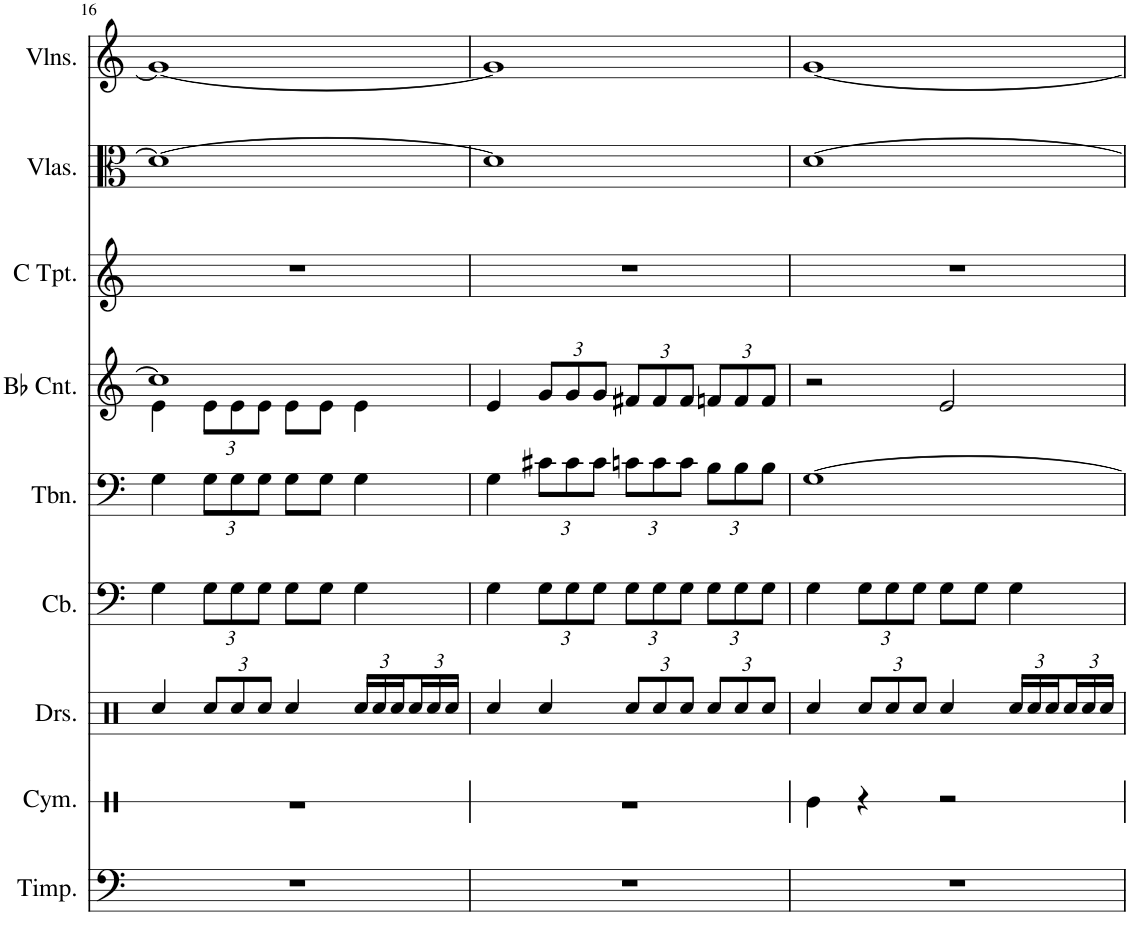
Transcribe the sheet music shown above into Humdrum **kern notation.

**kern	**kern	**kern	**kern	**kern	**kern	**kern	**kern	**kern
*part9	*part8	*part7	*part6	*part5	*part4	*part3	*part2	*part1
*staff9	*staff8	*staff7	*staff6	*staff5	*staff4	*staff3	*staff2	*staff1
*I"Timpani, Timpani	*I"Cymbal, Orchestral Cymbal	*I"Drumset, Snare Drum	*I"Contrabass, Bass	*I"Trombone, Trombone	*I"Bb Cornet, Trumpet	*I"C Trumpet, Trumpet	*I"Violas, Shrt.String Ensemble	*I"Violins, Shrt.String Ensemble
*I'Timp.	*I'Cym.	*I'Drs.	*I'Cb.	*I'Tbn.	*I'Bb Cnt.	*I'C Tpt.	*I'Vlas.	*I'Vlns.
!!LO:PB:g=z
*clefF4	*clefX	*clefX	*clefF4	*clefF4	*clefG2	*clefG2	*clefC3	*clefG2
*	*	*	*Trd7c12	*	*Trd1c2	*	*	*
*k[]	*k[]	*k[]	*k[]	*k[]	*k[]	*k[]	*k[]	*k[]
*M4/4	*M4/4	*M4/4	*M4/4	*M4/4	*M4/4	*M4/4	*M4/4	*M4/4
=16	=16	=16	=16	=16	=16	=16	=16	=16
*	*	*	*	*	*^	*	*	*
1r	1r	4Rcc/	4G\	4G\	1cc#]	4e\	1r	1d_	1g_
*	*	*Xbrackettup	*Xbrackettup	*Xbrackettup	*	*Xbrackettup	*	*	*
.	.	12Rcc/L	12G\L	12G\L	.	12e\L	.	.	.
.	.	12Rcc/	12G\	12G\	.	12e\	.	.	.
.	.	12Rcc/J	12G\J	12G\J	.	12e\J	.	.	.
.	.	4Rcc/	8G\L	8G\L	.	8e\L	.	.	.
.	.	.	8G\J	8G\J	.	8e\J	.	.	.
.	.	24Rcc/LL	4G\	4G\	.	4e\	.	.	.
.	.	24Rcc/	.	.	.	.	.	.	.
.	.	24Rcc/	.	.	.	.	.	.	.
.	.	24Rcc/	.	.	.	.	.	.	.
.	.	24Rcc/	.	.	.	.	.	.	.
.	.	24Rcc/JJ	.	.	.	.	.	.	.
*	*	*	*	*	*v	*v	*	*	*
=17	=17	=17	=17	=17	=17	=17	=17	=17
1r	1r	4Rcc/	4G\	4G\	4e/	1r	1d]	1g]
.	.	4Rcc/	12G\L	12c#X\L	12g/L	.	.	.
.	.	.	12G\	12c#\	12g/	.	.	.
.	.	.	12G\J	12c#\J	12g/J	.	.	.
.	.	12Rcc/L	12G\L	12cn\L	12f#X/L	.	.	.
.	.	12Rcc/	12G\	12c\	12f#/	.	.	.
.	.	12Rcc/J	12G\J	12c\J	12f#/J	.	.	.
.	.	12Rcc/L	12G\L	12B\L	12fn/L	.	.	.
.	.	12Rcc/	12G\	12B\	12f/	.	.	.
.	.	12Rcc/J	12G\J	12B\J	12f/J	.	.	.
=18	=18	=18	=18	=18	=18	=18	=18	=18
1r	4Re\	4Rcc/	4G\	[1G	2r	1r	[1d	[1g
.	4r	12Rcc/L	12G\L	.	.	.	.	.
.	.	12Rcc/	12G\	.	.	.	.	.
.	.	12Rcc/J	12G\J	.	.	.	.	.
.	2r	4Rcc/	8G\L	.	2e/	.	.	.
.	.	.	8G\J	.	.	.	.	.
.	.	24Rcc/LL	4G\	.	.	.	.	.
.	.	24Rcc/	.	.	.	.	.	.
.	.	24Rcc/	.	.	.	.	.	.
.	.	24Rcc/	.	.	.	.	.	.
.	.	24Rcc/	.	.	.	.	.	.
.	.	24Rcc/JJ	.	.	.	.	.	.
=	=	=	=	=	=	=	=	=
*-	*-	*-	*-	*-	*-	*-	*-	*-
